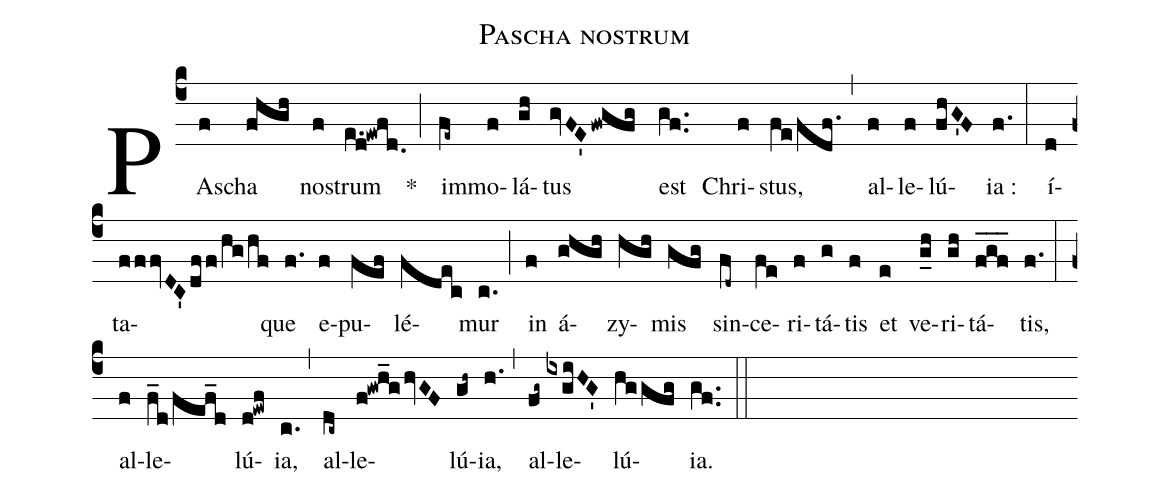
name:Pascha nostrum;
%%
(c4) PA(f)scha(fhgh) no(f)strum(e.d!ewfd.) *(;)
im(fe~)mo(f)lá(gh)tus(gvFE'fwgfg) est(gf..) Chri(f)stus,(fe/fdf.) (,)
al(f)le(f)lú(fhG'F)ia :(f.) (:)
í(d)ta(fffvDC'dff/hg/hf)que(f.) e(f)pu(fef)lé(fdec)mur(c.) (;)
in(f) á(ghgh)zy(hgh)mis(gfg) sin(fd~)ce(fe)ri(f)tá(g)tis(f) et(e) ve(g_h)ri(gh)tá(fgf___)tis,(f.) (:)
al(f)le(f_d/fef_d)lú(d!ewf)ia,(c.) (,)
al(dc~)le(f!gwh_ghvGF)lú(gh~)ia,(h.) (,)
al(fg~)le(ixgiHG')lú(hggfg)ia.(gf..) (::)
